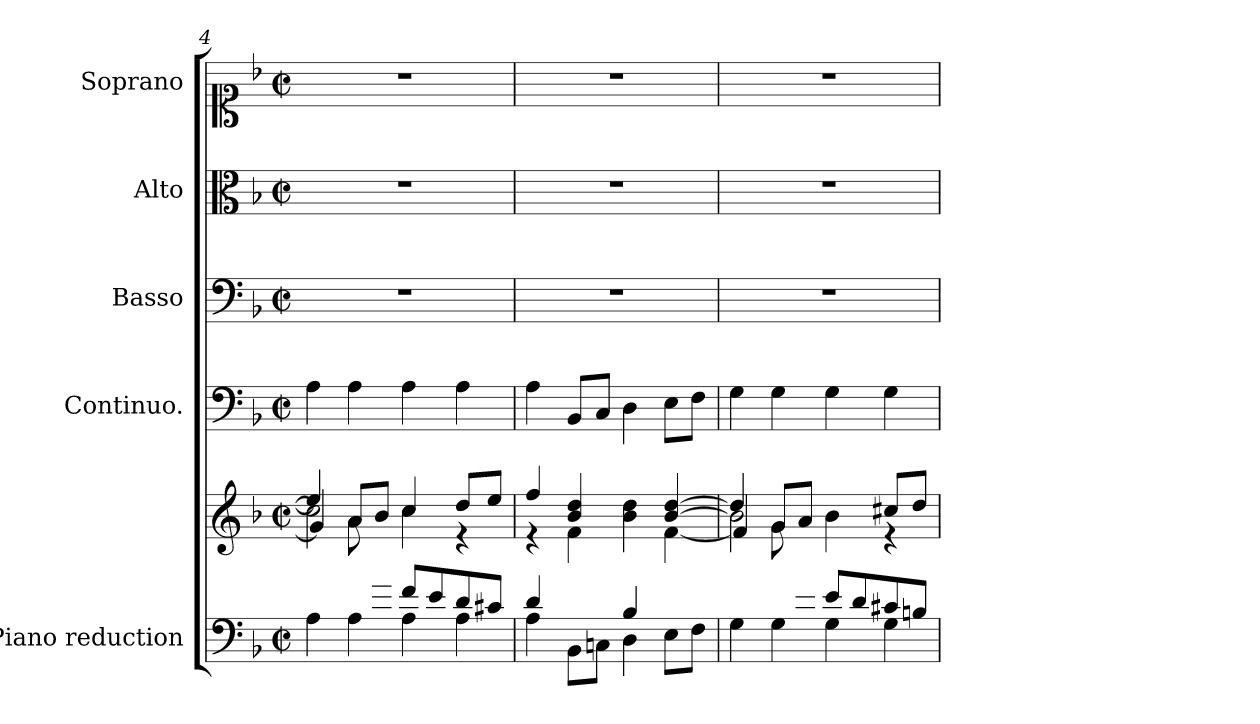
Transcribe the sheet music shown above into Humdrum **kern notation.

**kern	**kern	**kern	**kern	**kern	**kern
*part5	*part5	*part4	*part3	*part2	*part1
*staff6	*staff5	*staff4	*staff3	*staff2	*staff1
*I"Piano reduction	*	*I"Continuo.	*I"Basso	*I"Alto	*I"Soprano
*I'Pno	*	*	*	*	*
*clefF4	*clefG2	*clefF4	*clefF4	*clefC3	*clefC1
*k[b-]	*k[b-]	*k[b-]	*k[b-]	*k[b-]	*k[b-]
*F:	*F:	*F:	*F:	*F:	*F:
*M2/2	*M2/2	*M2/2	*M2/2	*M2/2	*M2/2
*met(c|)	*met(c|)	*met(c|)	*met(c|)	*met(c|)	*met(c|)
=4	=4	=4	=4	=4	=4
*^	*^	*	*	*	*
*	*	*	*^	*	*	*	*
4.ryy	4A\	4ee/]	2cc\]	4g/]	4A\	1r	1r	1r
.	4A\	8a/L	.	8a\L	4A\	.	.	.
8g/J	.	8b-/J	.	2ryy	.	.	.	.
8f/L	4A\	4cc/	4cc\	.	4A\	.	.	.
8e/	.	.	.	.	.	.	.	.
8d/	4A\	8dd/L	4r	.	4A\	.	.	.
8c#X/J	.	8ee/J	.	8ryy	.	.	.	.
*	*	*	*v	*v	*	*	*	*
=5	=5	=5	=5	=5	=5	=5	=5
4d/	4A\	4ff/	4r	4A\	1r	1r	1r
4ryy	8BB-\L	4b-/ 4dd/	4f\	8BB-/L	.	.	.
.	8Cn\J	.	.	8C/J	.	.	.
4B-/	4D\	4b-\ 4dd\	4ryy	4D\	.	.	.
4ryy	8E\L	[4b-/ [4dd/	[4f\	8E\L	.	.	.
.	8F\J	.	.	8F\J	.	.	.
=6	=6	=6	=6	=6	=6	=6	=6
*	*	*	*^	*	*	*	*
4.ryy	4G\	4dd/]	2b-\]	4f/]	4G\	1r	1r	1r
.	4G\	8g/L	.	8g\L	4G\	.	.	.
8f/J	.	8a/J	.	2ryy	.	.	.	.
8e/L	4G\	4b-\	4ryy	.	4G\	.	.	.
8d/	.	.	.	.	.	.	.	.
8c#X/	4G\	8cc#X/L	4r	.	4G\	.	.	.
8Bn/J	.	8dd/J	.	8ryy	.	.	.	.
*v	*v	*	*	*	*	*	*	*
*	*v	*v	*v	*	*	*	*
=	=	=	=	=	=
*-	*-	*-	*-	*-	*-
